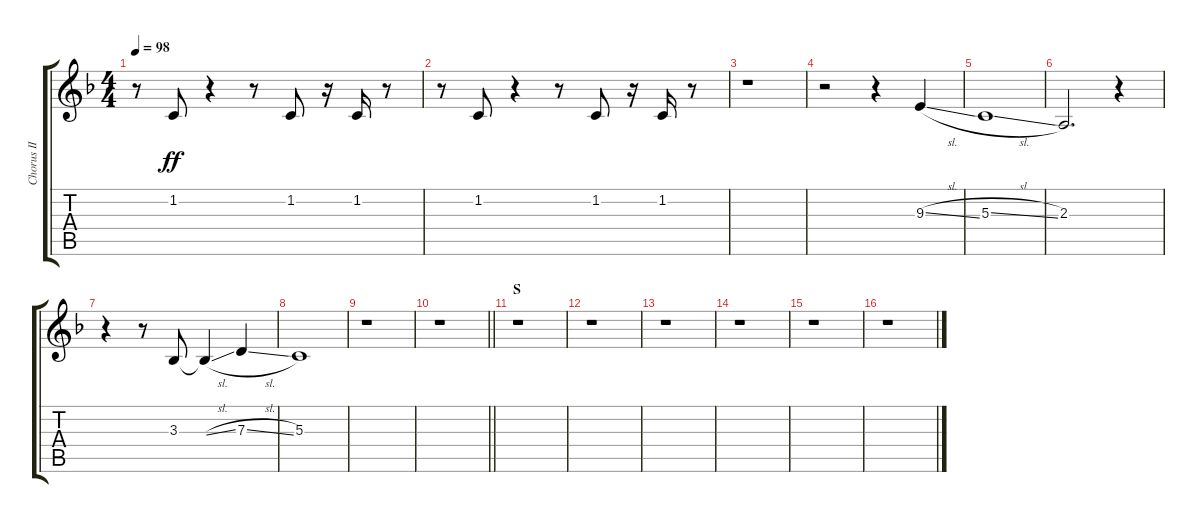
\track ("Chorus II" "Chorus II") {instrument voiceoohs}
\staff {score tabs}
\tuning (E4 B3 G3 D3 A2 E2) {hide}
\ts (4 4)
\tempo 98
\clef g2
\ks f
r.8{dy ff} 1.2.8 r.4 r.8 1.2.8 r.16 1.2.16 r.8 |
r.8 1.2.8 r.4 r.8 1.2.8 r.16 1.2.16 r.8 |
r.1 |
r.2 r.4 9.3{sl}.4 |
5.3{sl}.1 |
2.3.2{d} r.4 |
r.4 r.8 3.3.8 3.3{sl t}.4 7.3{sl}.4 |
5.3.1 |
r.1 |
\barLineRight lightlight
r.1 |
\section ("" "S")
r.1 |
r.1 |
r.1 |
r.1 |
r.1 |
r.1
